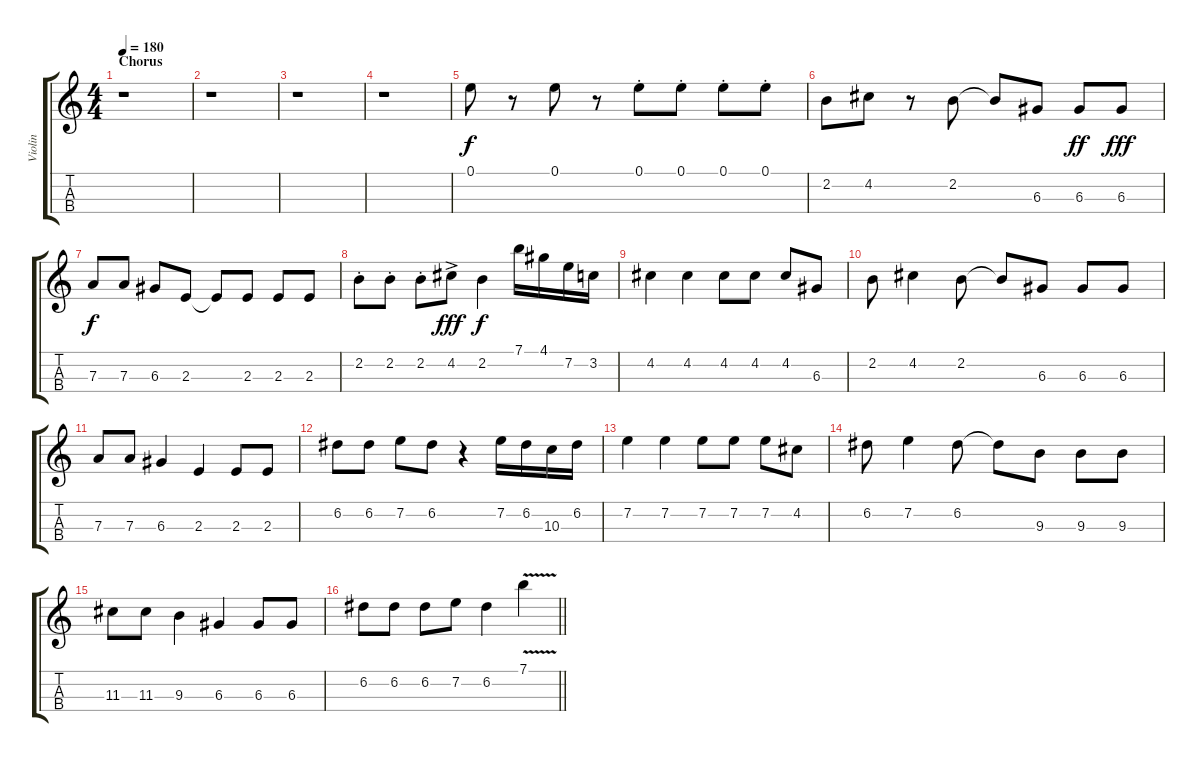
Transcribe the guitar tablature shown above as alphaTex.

\track ("Violin" "Violin") {instrument violin}
\staff {score tabs}
\tuning (E5 A4 D4 G3) {hide}
\ts (4 4)
\section ("" "Chorus")
\tempo 180
\clef g2
\ks c
r.1{dy f} |
r.1 |
r.1 |
r.1 |
0.1.8 r.8 0.1.8 r.8 0.1{st}.8 0.1{st}.8 0.1{st}.8 0.1{st}.8 |
2.2.8 4.2.8 r.8 2.2.8 2.2{t}.8 6.3.8 6.3.8{dy ff} 6.3.8{dy fff} |
7.3.8{dy f} 7.3.8 6.3.8 2.3.8 2.3{t}.8 2.3.8 2.3.8 2.3.8 |
2.2{st}.8 2.2{st}.8 2.2{st}.8 4.2{ac}.8{dy fff} 2.2.4{dy f} 7.1.16 4.1.16 7.2.16 3.2.16 |
4.2.4 4.2.4 4.2.8 4.2.8 4.2.8 6.3.8 |
2.2.8 4.2.4 2.2.8 2.2{t}.8 6.3.8 6.3.8 6.3.8 |
7.3.8 7.3.8 6.3.4 2.3.4 2.3.8 2.3.8 |
6.2.8 6.2.8 7.2.8 6.2.8 r.4 7.2.16 6.2.16 10.3.16 6.2.16 |
7.2.4 7.2.4 7.2.8 7.2.8 7.2.8 4.2.8 |
6.2.8 7.2.4 6.2.8 6.2{t}.8 9.3.8 9.3.8 9.3.8 |
11.3.8 11.3.8 9.3.4 6.3.4 6.3.8 6.3.8 |
\barLineRight lightlight
6.2.8 6.2.8 6.2.8 7.2.8 6.2.4 7.1{v}.4
